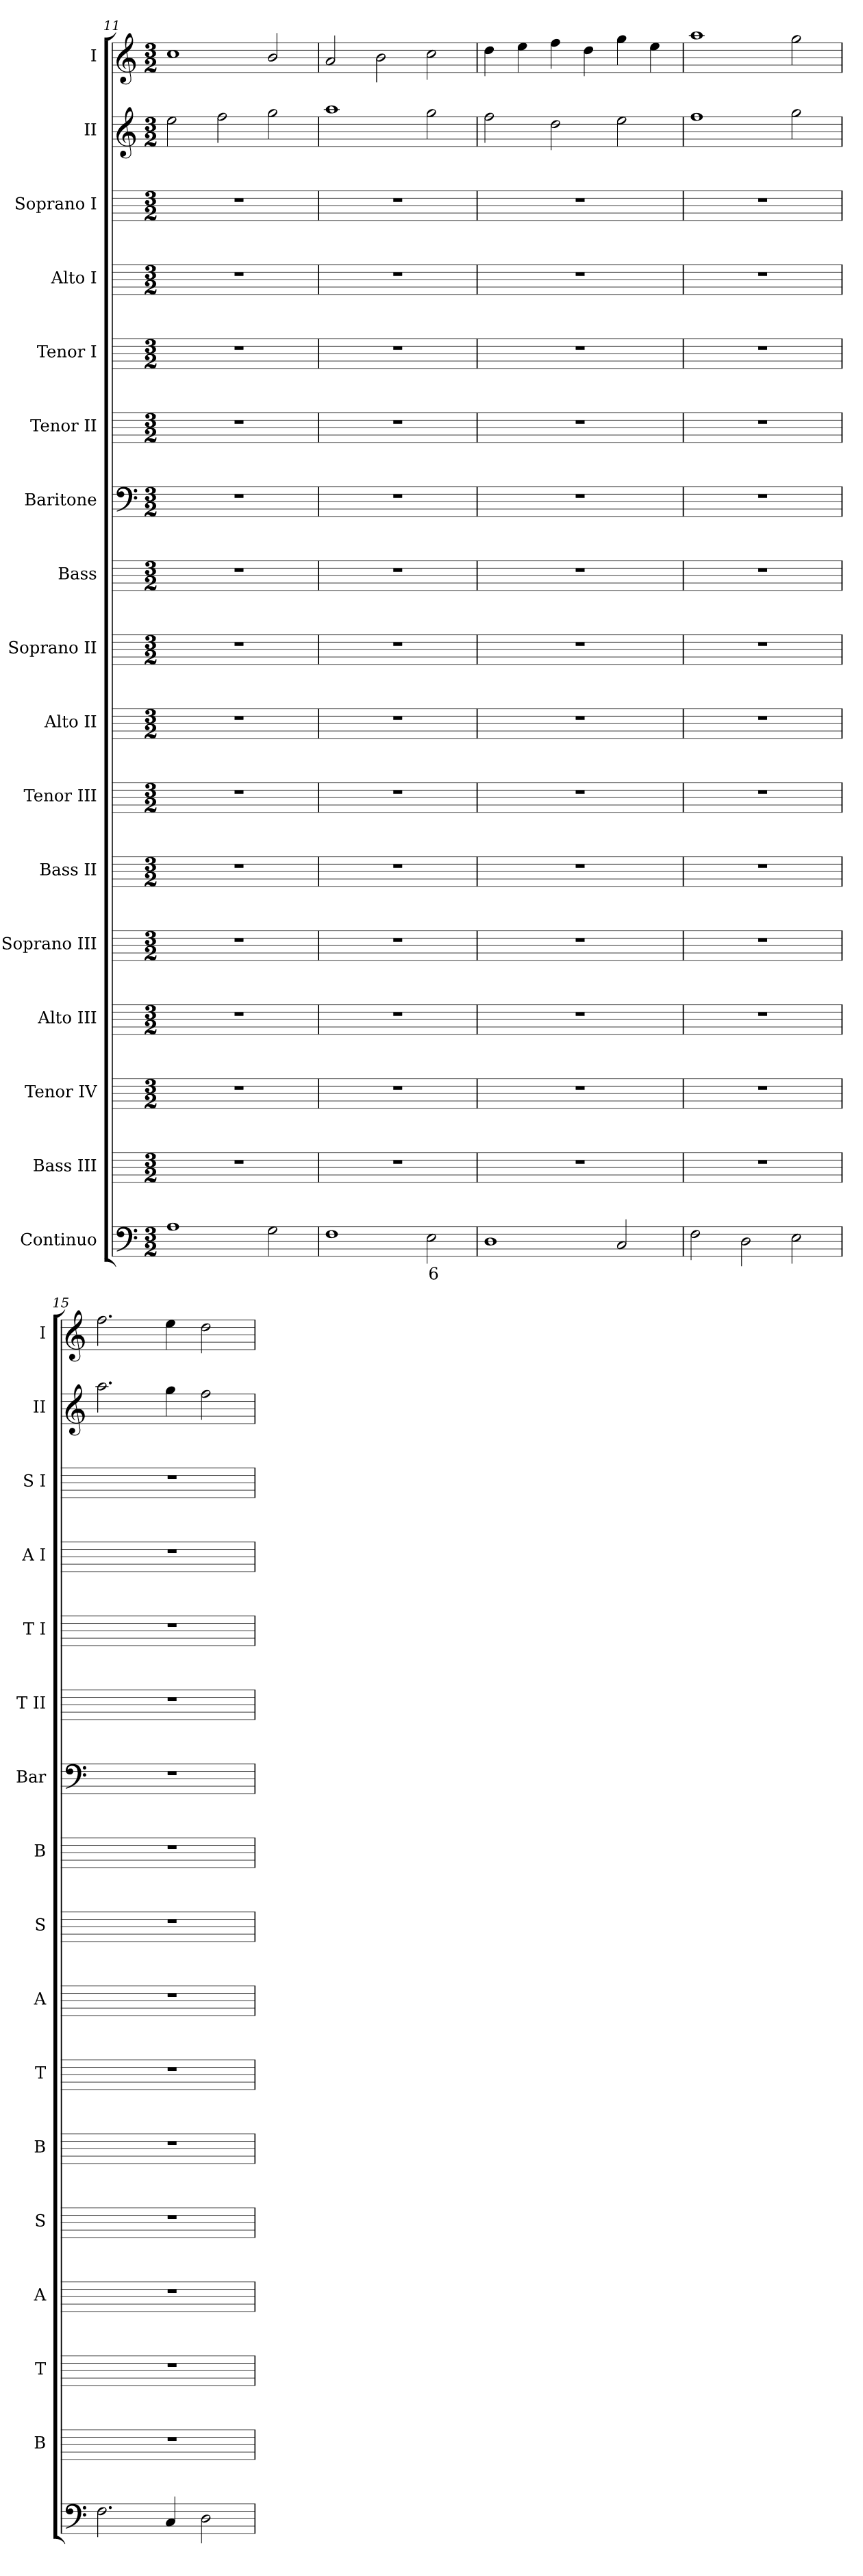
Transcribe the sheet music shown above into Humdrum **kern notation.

**kern	**text	**kern	**kern	**kern	**kern	**kern	**kern	**kern	**kern	**kern	**kern	**kern	**kern	**kern	**kern	**kern	**kern
*part17	*part17	*part16	*part15	*part14	*part13	*part12	*part11	*part10	*part9	*part8	*part7	*part6	*part5	*part4	*part3	*part2	*part1
*staff17	*staff17	*staff16	*staff15	*staff14	*staff13	*staff12	*staff11	*staff10	*staff9	*staff8	*staff7	*staff6	*staff5	*staff4	*staff3	*staff2	*staff1
*I"Continuo	*	*I"Bass III	*I"Tenor IV	*I"Alto III	*I"Soprano III	*I"Bass II	*I"Tenor III	*I"Alto II	*I"Soprano II	*I"Bass	*I"Baritone	*I"Tenor II	*I"Tenor I	*I"Alto I	*I"Soprano I	*I"II	*I"I
*	*	*I'B	*I'T	*I'A	*I'S	*I'B	*I'T	*I'A	*I'S	*I'B	*I'Bar	*I'T II	*I'T I	*I'A I	*I'S I	*I'II	*I'I
!!LO:LB:g=z
*clefF4	*	*	*	*	*	*	*	*	*	*	*clefF4	*	*	*	*	*clefG2	*clefG2
*	*	*ITrd4c7	*ITrd4c7	*ITrd4c7	*ITrd4c7	*ITrd4c7	*ITrd4c7	*ITrd4c7	*ITrd4c7	*	*	*	*	*	*	*	*
*k[]	*	*	*	*	*	*	*	*	*	*	*k[]	*	*	*	*	*k[]	*k[]
*C:	*	*	*	*	*	*	*	*	*	*	*C:	*	*	*	*	*C:	*C:
*M3/2	*	*M3/2	*M3/2	*M3/2	*M3/2	*M3/2	*M3/2	*M3/2	*M3/2	*M3/2	*M3/2	*M3/2	*M3/2	*M3/2	*M3/2	*M3/2	*M3/2
=11	=11	=11	=11	=11	=11	=11	=11	=11	=11	=11	=11	=11	=11	=11	=11	=11	=11
!	!	!	!	!	!	!	!	!	!	!	!LO:N:vis=1	!	!	!	!	!	!
1A	.	1.r	1.r	1.r	1.r	1.r	1.r	1.r	1.r	1.r	1.r	1.r	1.r	1.r	1.r	2ee	1cc
.	.	.	.	.	.	.	.	.	.	.	.	.	.	.	.	2ff	.
2G	.	.	.	.	.	.	.	.	.	.	.	.	.	.	.	2gg	2b/
=12	=12	=12	=12	=12	=12	=12	=12	=12	=12	=12	=12	=12	=12	=12	=12	=12	=12
!	!	!	!	!	!	!	!	!	!	!	!LO:N:vis=1	!	!	!	!	!	!
1F	.	1.r	1.r	1.r	1.r	1.r	1.r	1.r	1.r	1.r	1.r	1.r	1.r	1.r	1.r	1aa	2a
.	.	.	.	.	.	.	.	.	.	.	.	.	.	.	.	.	2b
!	!LO:LY:b	!	!	!	!	!	!	!	!	!	!	!	!	!	!	!	!
2E	6	.	.	.	.	.	.	.	.	.	.	.	.	.	.	2gg	2cc
=13	=13	=13	=13	=13	=13	=13	=13	=13	=13	=13	=13	=13	=13	=13	=13	=13	=13
!	!	!	!	!	!	!	!	!	!	!	!LO:N:vis=1	!	!	!	!	!	!
1D	.	1.r	1.r	1.r	1.r	1.r	1.r	1.r	1.r	1.r	1.r	1.r	1.r	1.r	1.r	2ff	4dd
.	.	.	.	.	.	.	.	.	.	.	.	.	.	.	.	.	4ee
.	.	.	.	.	.	.	.	.	.	.	.	.	.	.	.	2dd	4ff
.	.	.	.	.	.	.	.	.	.	.	.	.	.	.	.	.	4dd
2C	.	.	.	.	.	.	.	.	.	.	.	.	.	.	.	2ee	4gg
.	.	.	.	.	.	.	.	.	.	.	.	.	.	.	.	.	4ee
=14	=14	=14	=14	=14	=14	=14	=14	=14	=14	=14	=14	=14	=14	=14	=14	=14	=14
!	!	!	!	!	!	!	!	!	!	!	!LO:N:vis=1	!	!	!	!	!	!
2F	.	1.r	1.r	1.r	1.r	1.r	1.r	1.r	1.r	1.r	1.r	1.r	1.r	1.r	1.r	1ff	1aa
2D	.	.	.	.	.	.	.	.	.	.	.	.	.	.	.	.	.
2E	.	.	.	.	.	.	.	.	.	.	.	.	.	.	.	2gg	2gg
=15	=15	=15	=15	=15	=15	=15	=15	=15	=15	=15	=15	=15	=15	=15	=15	=15	=15
!	!	!	!	!	!	!	!	!	!	!	!LO:N:vis=1	!	!	!	!	!	!
2.F	.	1.r	1.r	1.r	1.r	1.r	1.r	1.r	1.r	1.r	1.r	1.r	1.r	1.r	1.r	2.aa	2.ff
4C	.	.	.	.	.	.	.	.	.	.	.	.	.	.	.	4gg	4ee
2D	.	.	.	.	.	.	.	.	.	.	.	.	.	.	.	2ff	2dd
=	=	=	=	=	=	=	=	=	=	=	=	=	=	=	=	=	=
*-	*-	*-	*-	*-	*-	*-	*-	*-	*-	*-	*-	*-	*-	*-	*-	*-	*-
